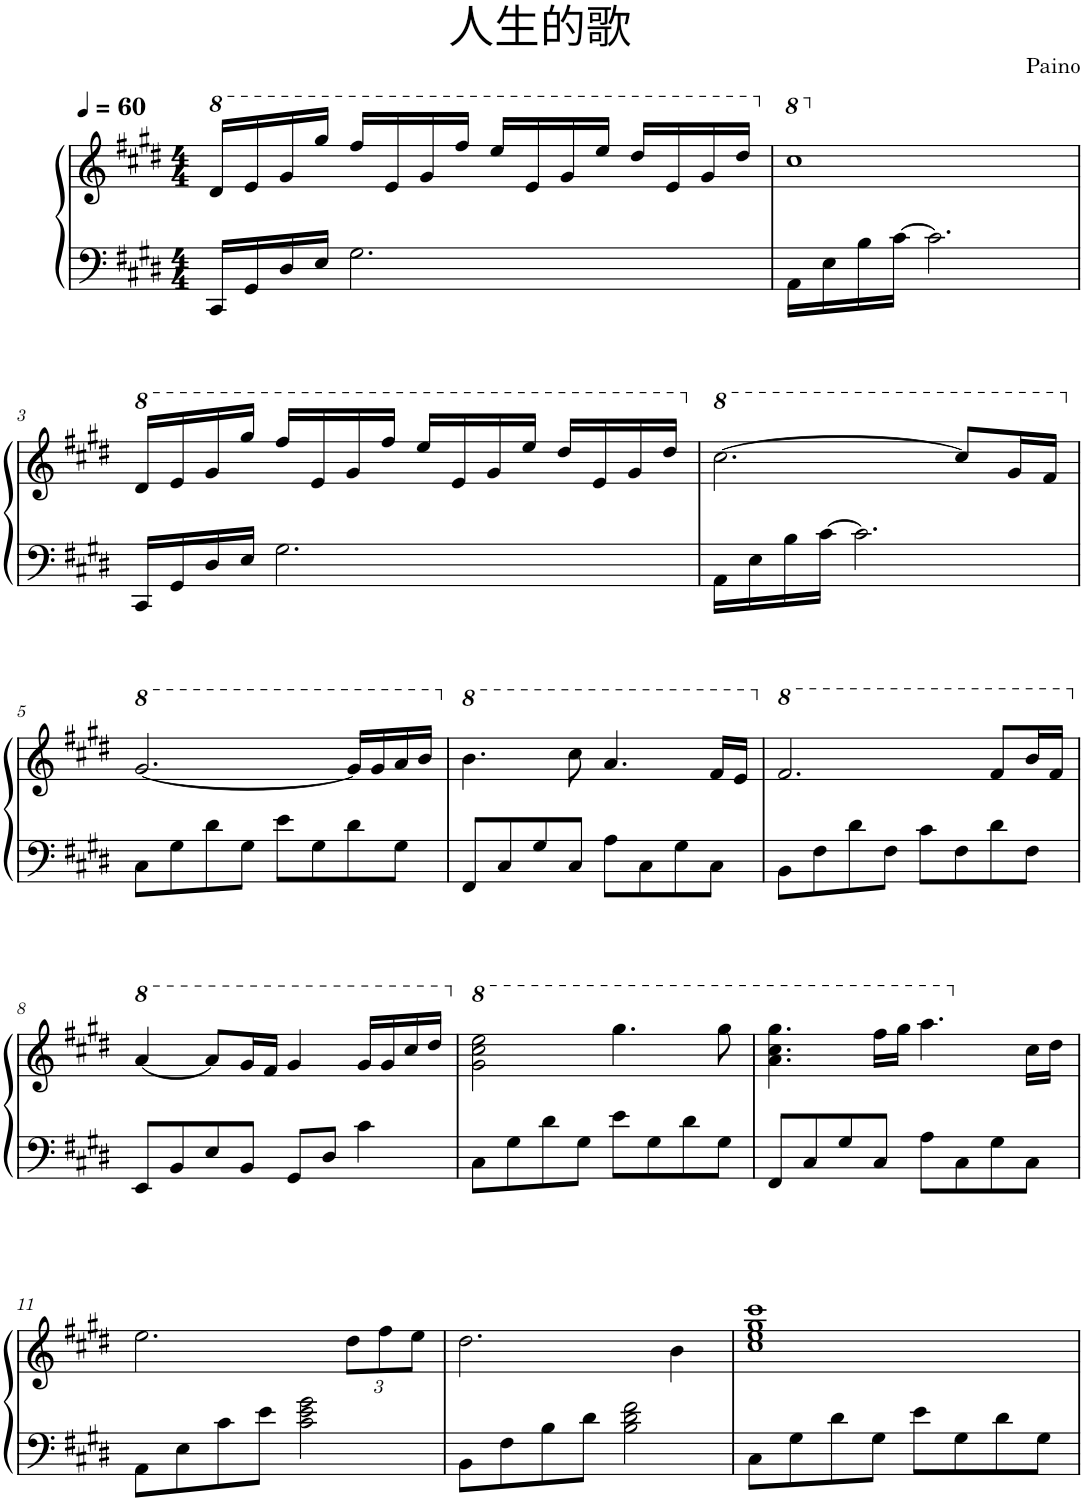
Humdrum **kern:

**kern	**kern
*part1	*part1
*staff2	*staff1
*I"Piano	*
*I'Pno.	*
*clefF4	*clefG2
*k[f#c#g#d#]	*k[f#c#g#d#]
*M4/4	*M4/4
*MM60	*MM60
*	*8va
=1	=1
16CC#/LL	16dd#/LL
16GG#/	16ee/
16D#/	16gg#/
16E/JJ	16ggg#/JJ
2.G#\	16fff#/LL
.	16ee/
.	16gg#/
.	16fff#/JJ
.	16eee/LL
.	16ee/
.	16gg#/
.	16eee/JJ
.	16ddd#/LL
.	16ee/
.	16gg#/
.	16ddd#/JJ
=2	=2
*	*X8va
*	*8va
16AA\LL	1ccc#
16E\	.
16B\	.
[16c#\JJ	.
2.c#\]	.
!!LO:LB:g=z
=3	=3
*	*X8va
*	*8va
16CC#/LL	16dd#/LL
16GG#/	16ee/
16D#/	16gg#/
16E/JJ	16ggg#/JJ
2.G#\	16fff#/LL
.	16ee/
.	16gg#/
.	16fff#/JJ
.	16eee/LL
.	16ee/
.	16gg#/
.	16eee/JJ
.	16ddd#/LL
.	16ee/
.	16gg#/
.	16ddd#/JJ
=4	=4
*	*X8va
*	*8va
16AA\LL	[2.ccc#\
16E\	.
16B\	.
[16c#\JJ	.
2.c#\]	.
.	8ccc#/L]
.	16gg#/L
.	16ff#/JJ
!!LO:LB:g=z
=5	=5
*	*X8va
*	*8va
8C#\L	[2.gg#/
8G#\	.
8d#\	.
8G#\J	.
8e\L	.
8G#\	.
8d#\	16gg#/LL]
.	16gg#/
8G#\J	16aa/
.	16bb/JJ
=6	=6
*	*X8va
*	*8va
8FF#/L	4.bb\
8C#/	.
8G#/	.
8C#/J	8ccc#\
8A\L	4.aa/
8C#\	.
8G#\	.
8C#\J	16ff#/LL
.	16ee/JJ
=7	=7
*	*X8va
*	*8va
8BB\L	2.ff#/
8F#\	.
8d#\	.
8F#\J	.
8c#\L	.
8F#\	.
8d#\	8ff#/L
8F#\J	16bb/L
.	16ff#/JJ
!!LO:LB:g=z
=8	=8
*	*X8va
*	*8va
8EE/L	[4aa/
8BB/	.
8E/	8aa/L]
8BB/J	16gg#/L
.	16ff#/JJ
8GG#/L	4gg#/
8D#/J	.
4c#\	16gg#/LL
.	16gg#/
.	16ccc#/
.	16ddd#/JJ
=9	=9
*	*X8va
*	*8va
8C#\L	2gg#\ 2ccc#\ 2eee\
8G#\	.
8d#\	.
8G#\J	.
8e\L	4.ggg#\
8G#\	.
8d#\	.
8G#\J	8ggg#\
=10	=10
8FF#/L	4.aa\ 4.ccc#\ 4.ggg#\
8C#/	.
8G#/	.
8C#/J	16fff#\LL
.	16ggg#\JJ
8A\L	4.aaa\
8C#\	.
8G#\	.
*	*X8va
8C#\J	16cc#\LL
.	16dd#\JJ
!!LO:LB:g=z
=11	=11
8AA\L	2.ee\
8E\	.
8c#\	.
8e\J	.
2c#\ 2e\ 2g#\	.
*	*Xbrackettup
.	12dd#\L
.	12ff#\
.	12ee\J
=12	=12
8BB\L	2.dd#\
8F#\	.
8B\	.
8d#\J	.
2B\ 2d#\ 2f#\	.
.	4b\
=13	=13
8C#\L	1cc# 1ee 1gg# 1ccc#
8G#\	.
8d#\	.
8G#\J	.
8e\L	.
8G#\	.
8d#\	.
8G#\J	.
=	=
*-	*-
